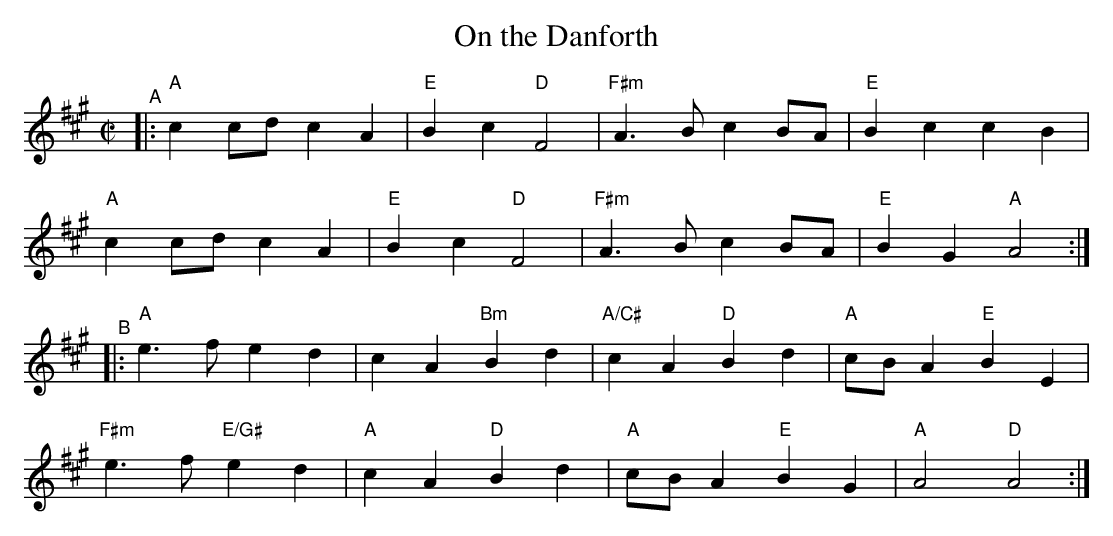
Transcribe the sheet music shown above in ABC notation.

X:1
T: On the Danforth
M: C|
L: 1/8
K: A
"^A"|:\
"A"c2cd c2A2 | "E"B2c2 "D"F4 | "F#m"A3B c2BA | "E"B2c2 c2B2 |
"A"c2cd c2A2 | "E"B2c2 "D"F4 | "F#m"A3B c2BA | "E"B2G2 "A"A4 :|
"^B"|:\
"A"e3f e2d2 | c2A2 "Bm"B2d2 | "A/C#"c2A2 "D"B2d2 | "A"cBA2 "E"B2E2 |
"F#m"e3f "E/G#"e2d2 | "A"c2A2 "D"B2d2 | "A"cBA2 "E"B2G2 | "A"A4 "D"A4 :|
